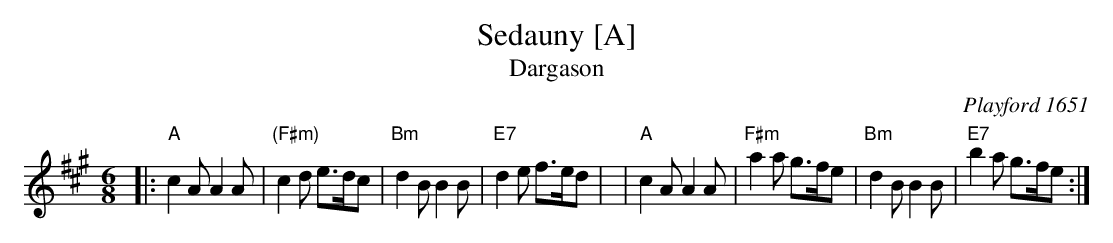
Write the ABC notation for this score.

X:1
T: Sedauny [A]
T: Dargason
O: Playford 1651
M: 6/8
L: 1/8
K: A
|:"A"c2A A2A | "(F#m)"c2d e>dc | "Bm"d2B B2B | "E7"d2e f>ed |\
| "A"c2A A2A |  "F#m" a2a g>fe | "Bm"d2B B2B | "E7"b2a g>fe :|
